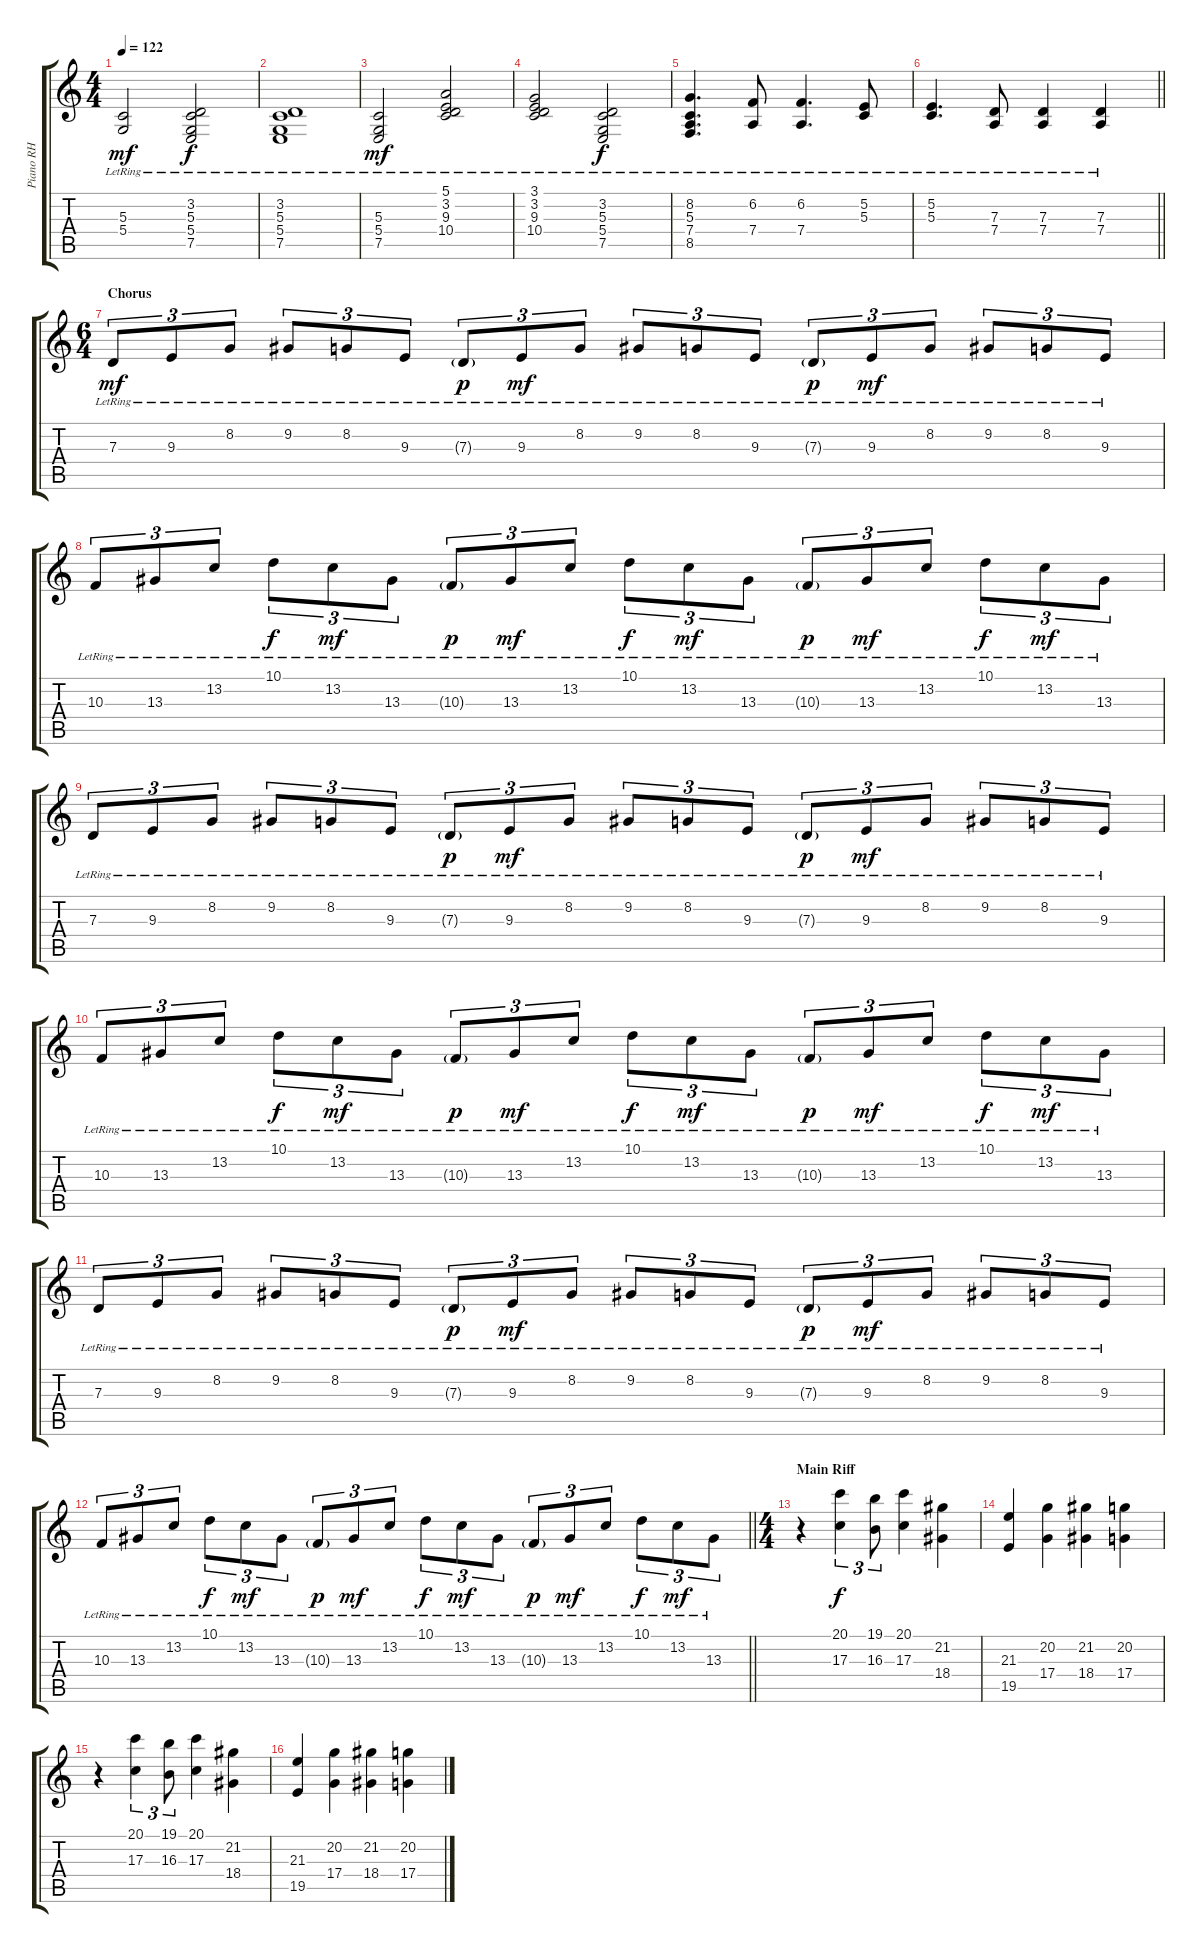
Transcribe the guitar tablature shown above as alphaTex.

\track ("Piano RH" "Piano RH") {instrument acousticgrandpiano}
\staff {score tabs}
\tuning (E4 B3 G3 D3 A2 E2) {hide}
\ts (4 4)
\tempo 122
\clef g2
\ks c
(5.3{lr} 5.4{lr}).2{dy mf} (3.2{lr} 5.3{lr} 5.4{lr} 7.5{lr}).2{dy f} |
(3.2{lr} 5.3{lr} 5.4{lr} 7.5{lr}).1 |
(5.3{lr} 5.4{lr} 7.5{lr}).2{dy mf} (5.1 3.2{lr} 9.3{lr} 10.4{lr}).2 |
(3.1{lr} 3.2{lr} 9.3{lr} 10.4{lr}).2 (3.2{lr} 5.3{lr} 5.4{lr} 7.5{lr}).2{dy f} |
(8.2{lr} 5.3{lr} 7.4{lr} 8.5{lr}).4{d} (6.2{lr} 7.4{lr}).8 (6.2 7.4{lr}).4{d} (5.2 5.3{lr}).8 |
\barLineRight lightlight
(5.2{lr} 5.3{lr}).4{d} (7.3{lr} 7.4{lr}).8 (7.3 7.4{lr}).4 (7.3 7.4{lr}).4 |
\ts (6 4)
\section ("" "Chorus")
7.3{lr}.8{tu (3 2) dy mf} 9.3{lr}.8{tu (3 2)} 8.2{lr}.8{tu (3 2)} 9.2{lr}.8{tu (3 2)} 8.2{lr}.8{tu (3 2)} 9.3{lr}.8{tu (3 2)} 7.3{g lr}.8{tu (3 2) dy p} 9.3{lr}.8{tu (3 2) dy mf} 8.2{lr}.8{tu (3 2)} 9.2{lr}.8{tu (3 2)} 8.2{lr}.8{tu (3 2)} 9.3{lr}.8{tu (3 2)} 7.3{g lr}.8{tu (3 2) dy p} 9.3{lr}.8{tu (3 2) dy mf} 8.2{lr}.8{tu (3 2)} 9.2{lr}.8{tu (3 2)} 8.2{lr}.8{tu (3 2)} 9.3{lr}.8{tu (3 2)} |
10.3{lr}.8{tu (3 2)} 13.3{lr}.8{tu (3 2)} 13.2{lr}.8{tu (3 2)} 10.1{lr}.8{tu (3 2) dy f} 13.2{lr}.8{tu (3 2) dy mf} 13.3{lr}.8{tu (3 2)} 10.3{g lr}.8{tu (3 2) dy p} 13.3{lr}.8{tu (3 2) dy mf} 13.2{lr}.8{tu (3 2)} 10.1{lr}.8{tu (3 2) dy f} 13.2{lr}.8{tu (3 2) dy mf} 13.3{lr}.8{tu (3 2)} 10.3{g lr}.8{tu (3 2) dy p} 13.3{lr}.8{tu (3 2) dy mf} 13.2{lr}.8{tu (3 2)} 10.1{lr}.8{tu (3 2) dy f} 13.2{lr}.8{tu (3 2) dy mf} 13.3{lr}.8{tu (3 2)} |
7.3{lr}.8{tu (3 2)} 9.3{lr}.8{tu (3 2)} 8.2{lr}.8{tu (3 2)} 9.2{lr}.8{tu (3 2)} 8.2{lr}.8{tu (3 2)} 9.3{lr}.8{tu (3 2)} 7.3{g lr}.8{tu (3 2) dy p} 9.3{lr}.8{tu (3 2) dy mf} 8.2{lr}.8{tu (3 2)} 9.2{lr}.8{tu (3 2)} 8.2{lr}.8{tu (3 2)} 9.3{lr}.8{tu (3 2)} 7.3{g lr}.8{tu (3 2) dy p} 9.3{lr}.8{tu (3 2) dy mf} 8.2{lr}.8{tu (3 2)} 9.2{lr}.8{tu (3 2)} 8.2{lr}.8{tu (3 2)} 9.3{lr}.8{tu (3 2)} |
10.3{lr}.8{tu (3 2)} 13.3{lr}.8{tu (3 2)} 13.2{lr}.8{tu (3 2)} 10.1{lr}.8{tu (3 2) dy f} 13.2{lr}.8{tu (3 2) dy mf} 13.3{lr}.8{tu (3 2)} 10.3{g lr}.8{tu (3 2) dy p} 13.3{lr}.8{tu (3 2) dy mf} 13.2{lr}.8{tu (3 2)} 10.1{lr}.8{tu (3 2) dy f} 13.2{lr}.8{tu (3 2) dy mf} 13.3{lr}.8{tu (3 2)} 10.3{g lr}.8{tu (3 2) dy p} 13.3{lr}.8{tu (3 2) dy mf} 13.2{lr}.8{tu (3 2)} 10.1{lr}.8{tu (3 2) dy f} 13.2{lr}.8{tu (3 2) dy mf} 13.3{lr}.8{tu (3 2)} |
7.3{lr}.8{tu (3 2)} 9.3{lr}.8{tu (3 2)} 8.2{lr}.8{tu (3 2)} 9.2{lr}.8{tu (3 2)} 8.2{lr}.8{tu (3 2)} 9.3{lr}.8{tu (3 2)} 7.3{g lr}.8{tu (3 2) dy p} 9.3{lr}.8{tu (3 2) dy mf} 8.2{lr}.8{tu (3 2)} 9.2{lr}.8{tu (3 2)} 8.2{lr}.8{tu (3 2)} 9.3{lr}.8{tu (3 2)} 7.3{g lr}.8{tu (3 2) dy p} 9.3{lr}.8{tu (3 2) dy mf} 8.2{lr}.8{tu (3 2)} 9.2{lr}.8{tu (3 2)} 8.2{lr}.8{tu (3 2)} 9.3{lr}.8{tu (3 2)} |
\barLineRight lightlight
10.3{lr}.8{tu (3 2)} 13.3{lr}.8{tu (3 2)} 13.2{lr}.8{tu (3 2)} 10.1{lr}.8{tu (3 2) dy f} 13.2{lr}.8{tu (3 2) dy mf} 13.3{lr}.8{tu (3 2)} 10.3{g lr}.8{tu (3 2) dy p} 13.3{lr}.8{tu (3 2) dy mf} 13.2{lr}.8{tu (3 2)} 10.1{lr}.8{tu (3 2) dy f} 13.2{lr}.8{tu (3 2) dy mf} 13.3{lr}.8{tu (3 2)} 10.3{g lr}.8{tu (3 2) dy p} 13.3{lr}.8{tu (3 2) dy mf} 13.2{lr}.8{tu (3 2)} 10.1{lr}.8{tu (3 2) dy f} 13.2{lr}.8{tu (3 2) dy mf} 13.3{lr}.8{tu (3 2)} |
\ts (4 4)
\section ("" "Main Riff")
r.4 (20.1 17.3).4{tu (3 2) dy f} (19.1 16.3).8{tu (3 2)} (20.1 17.3).4 (21.2 18.4).4 |
(21.3 19.5).4 (20.2 17.4).4 (21.2 18.4).4 (20.2 17.4).4 |
r.4 (20.1 17.3).4{tu (3 2)} (19.1 16.3).8{tu (3 2)} (20.1 17.3).4 (21.2 18.4).4 |
(21.3 19.5).4 (20.2 17.4).4 (21.2 18.4).4 (20.2 17.4).4
